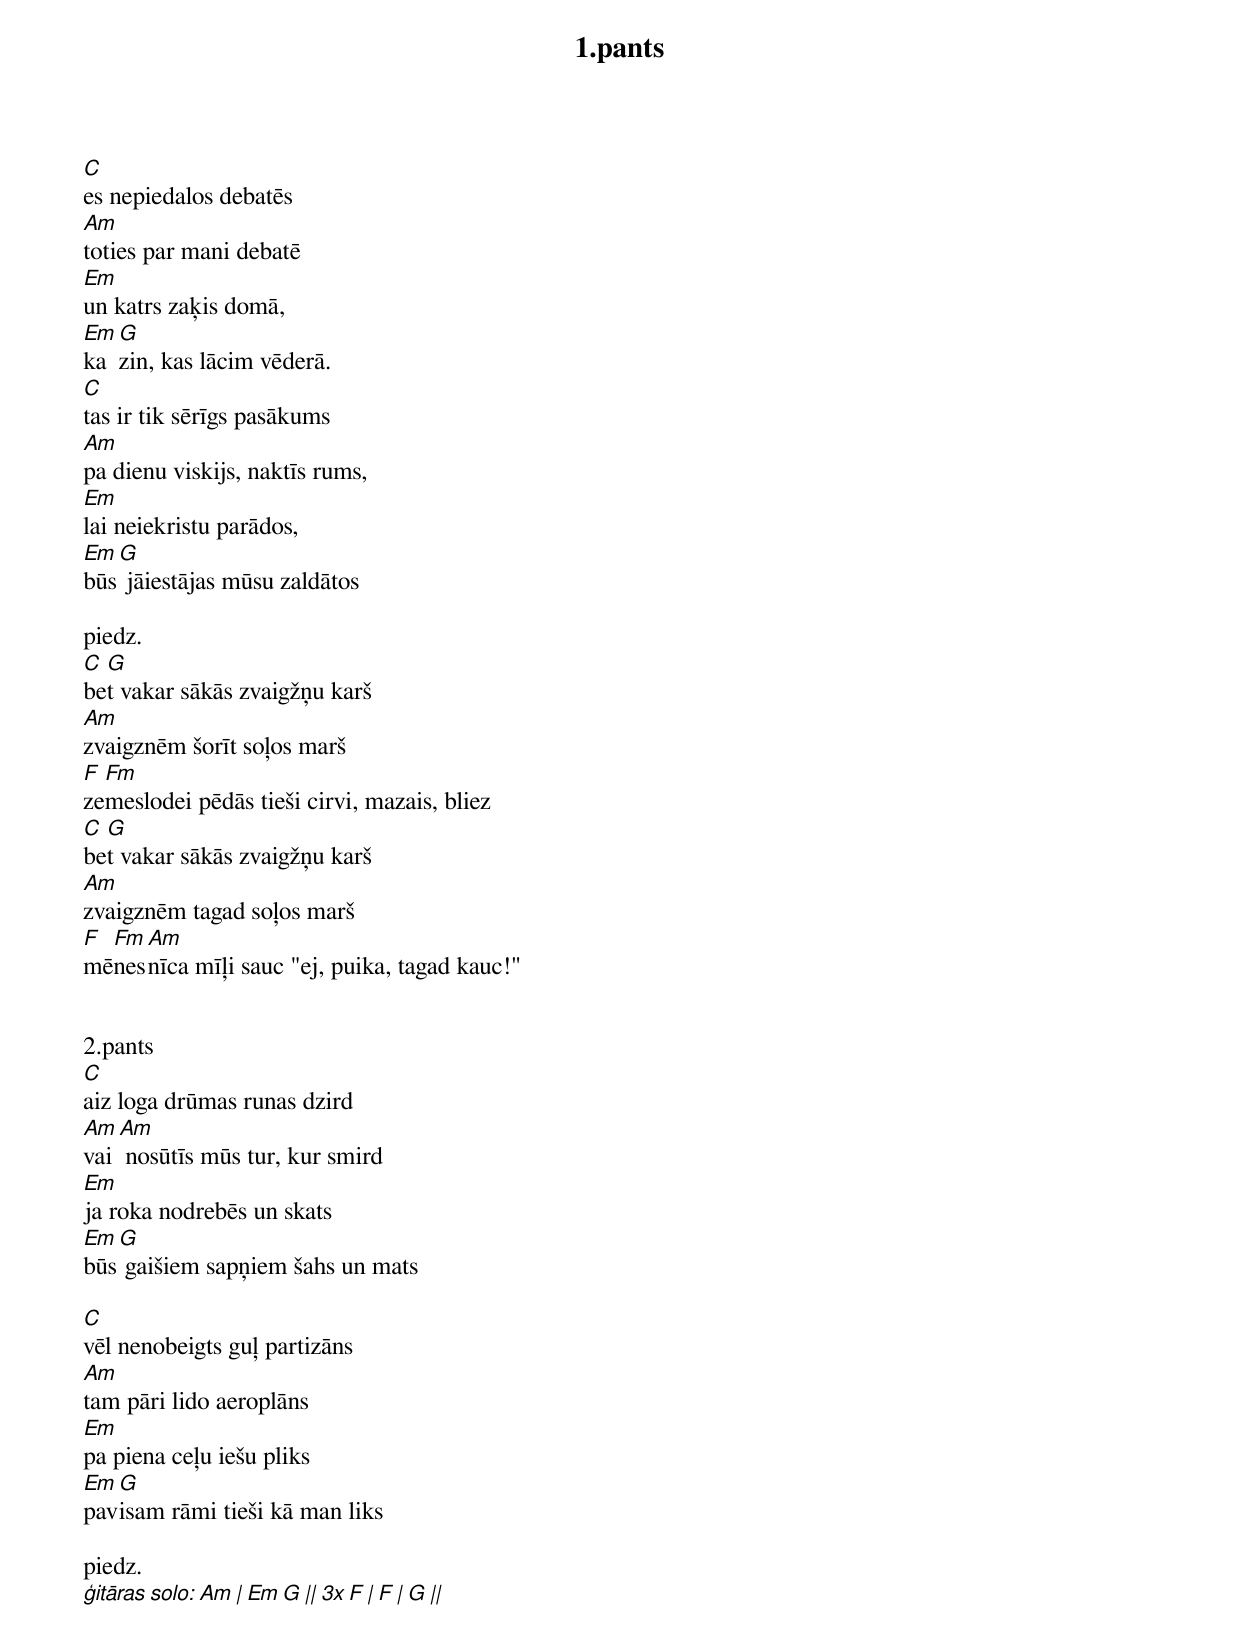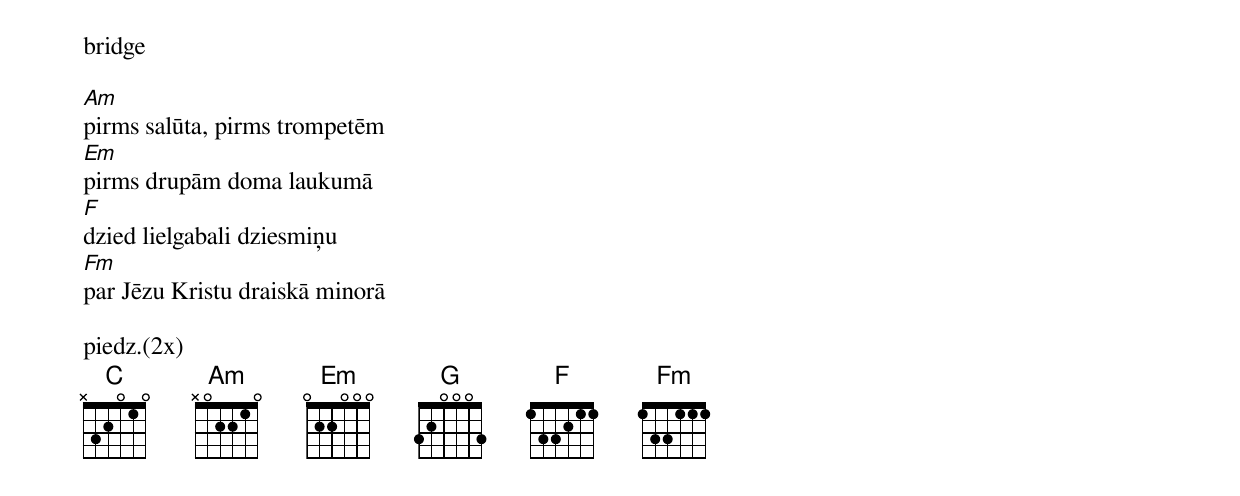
1.pants
C
es nepiedalos debatēs
Am
toties par mani debatē
Em
un katrs zaķis domā,
Em G
ka zin, kas lācim vēderā.
C
tas ir tik sērīgs pasākums
Am
pa dienu viskijs, naktīs rums,
Em
lai neiekristu parādos,
Em G
būs jāiestājas mūsu zaldātos

piedz.
C G
bet vakar sākās zvaigžņu karš
Am
zvaigznēm šorīt soļos marš
F Fm
zemeslodei pēdās tieši cirvi, mazais, bliez
C G
bet vakar sākās zvaigžņu karš
Am
zvaigznēm tagad soļos marš
F Fm Am
mēnesnīca mīļi sauc "ej, puika, tagad kauc!"


2.pants
C
aiz loga drūmas runas dzird
Am Am
vai nosūtīs mūs tur, kur smird
Em
ja roka nodrebēs un skats
Em G
būs gaišiem sapņiem šahs un mats

C
vēl nenobeigts guļ partizāns
Am
tam pāri lido aeroplāns
Em
pa piena ceļu iešu pliks
Em G
pavisam rāmi tieši kā man liks

piedz.
ģitāras solo: Am | Em G || 3x F | F | G ||

bridge

Am
pirms salūta, pirms trompetēm
Em
pirms drupām doma laukumā
F
dzied lielgabali dziesmiņu
Fm
par Jēzu Kristu draiskā minorā

piedz.(2x)
